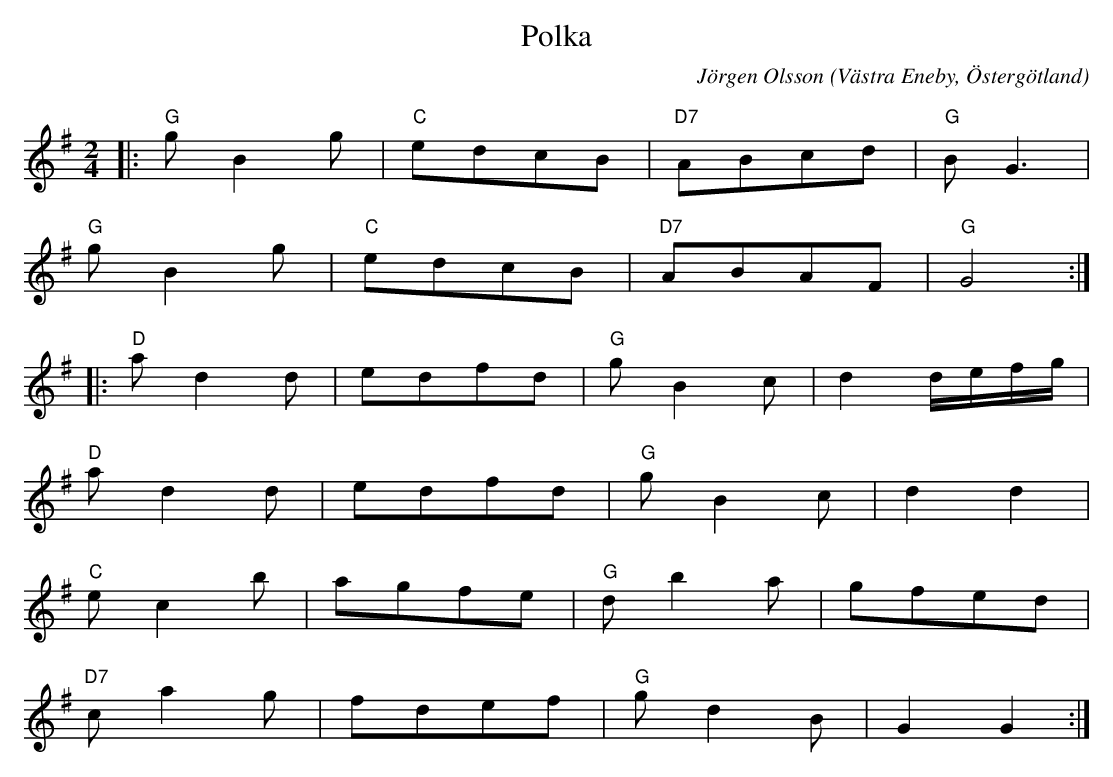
X:1
T:Polka
C:Jörgen Olsson
O:Västra Eneby, Östergötland
Q:115
M:2/4
L:1/8
K:G
|:"G"gB2g|"C"edcB|"D7"ABcd|"G"B G3|
  "G"gB2g|"C"edcB|"D7"ABAF|"G"G4 :|
|:"D"ad2d|edfd   |"G"gB2c |d2d/2e/2f/2g/2|
"D" ad2d|edfd   |"G" gB2c |d2d2   |
"C" ec2b |agfe   |"G" db2a |gfed   |
"D7" ca2g |fdef   |"G"gd2B |G2G2   :|]
